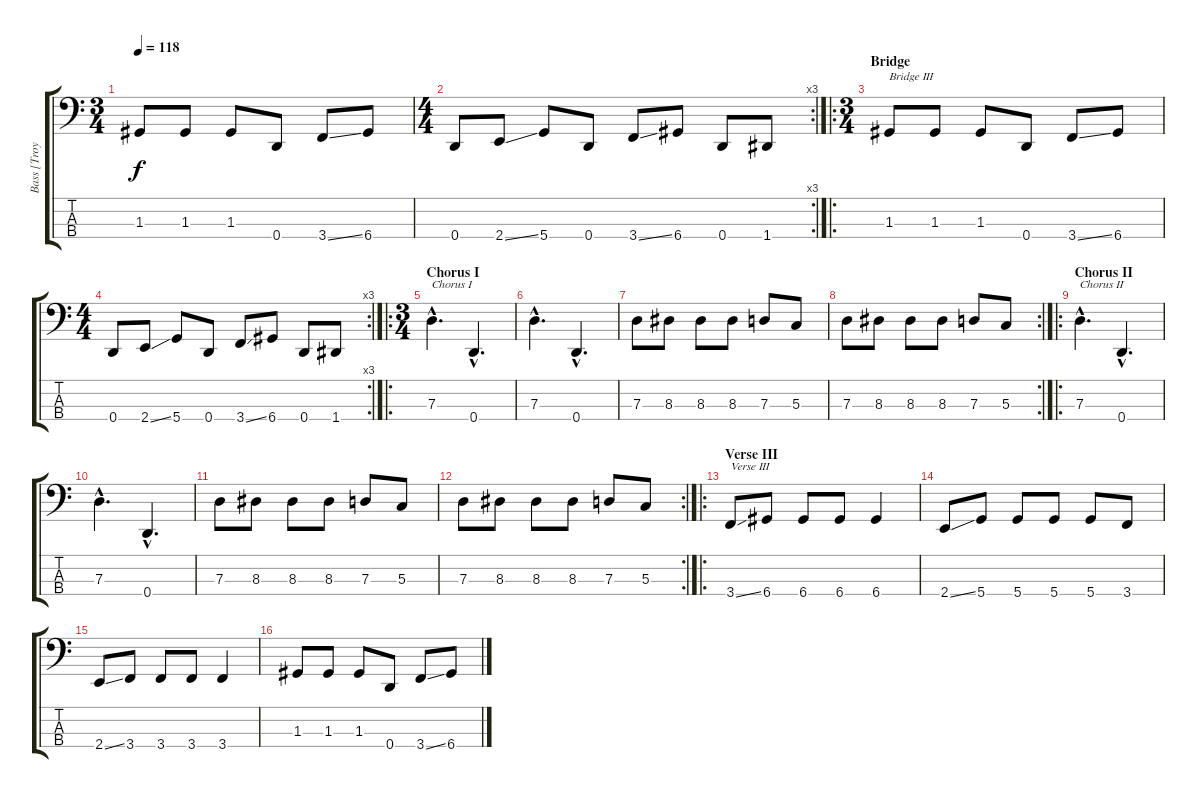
\track ("Bass [Troy Sanders]" "Bass [Troy") {instrument electricbasspick}
\staff {score tabs}
\tuning (F2 C2 G1 D1) {hide}
\ts (3 4)
\tempo 118
\clef f4
\ks c
1.3.8{dy f} 1.3.8 1.3.8 0.4.8 3.4{ss}.8 6.4.8 |
\rc 3
\ts (4 4)
0.4.8 2.4{ss}.8 5.4.8 0.4.8 3.4{ss}.8 6.4.8 0.4.8 1.4.8 |
\ro
\ts (3 4)
\section ("" "Bridge")
1.3.8{txt "Bridge III"} 1.3.8 1.3.8 0.4.8 3.4{ss}.8 6.4.8 |
\rc 3
\ts (4 4)
0.4.8 2.4{ss}.8 5.4.8 0.4.8 3.4{ss}.8 6.4.8 0.4.8 1.4.8 |
\ro
\ts (3 4)
\section ("" "Chorus I")
7.3{hac}.4{d txt "Chorus I"} 0.4{hac}.4{d} |
7.3{hac}.4{d} 0.4{hac}.4{d} |
7.3.8 8.3.8 8.3.8 8.3.8 7.3.8 5.3.8 |
\rc 2
7.3.8 8.3.8 8.3.8 8.3.8 7.3.8 5.3.8 |
\ro
\section ("" "Chorus II")
7.3{hac}.4{d txt "Chorus II"} 0.4{hac}.4{d} |
7.3{hac}.4{d} 0.4{hac}.4{d} |
7.3.8 8.3.8 8.3.8 8.3.8 7.3.8 5.3.8 |
\rc 2
7.3.8 8.3.8 8.3.8 8.3.8 7.3.8 5.3.8 |
\ro
\section ("" "Verse III")
3.4{ss}.8{txt "Verse III"} 6.4.8 6.4.8 6.4.8 6.4.4 |
2.4{ss}.8 5.4.8 5.4.8 5.4.8 5.4.8 3.4.8 |
2.4{ss}.8 3.4.8 3.4.8 3.4.8 3.4.4 |
1.3.8 1.3.8 1.3.8 0.4.8 3.4{ss}.8 6.4.8
